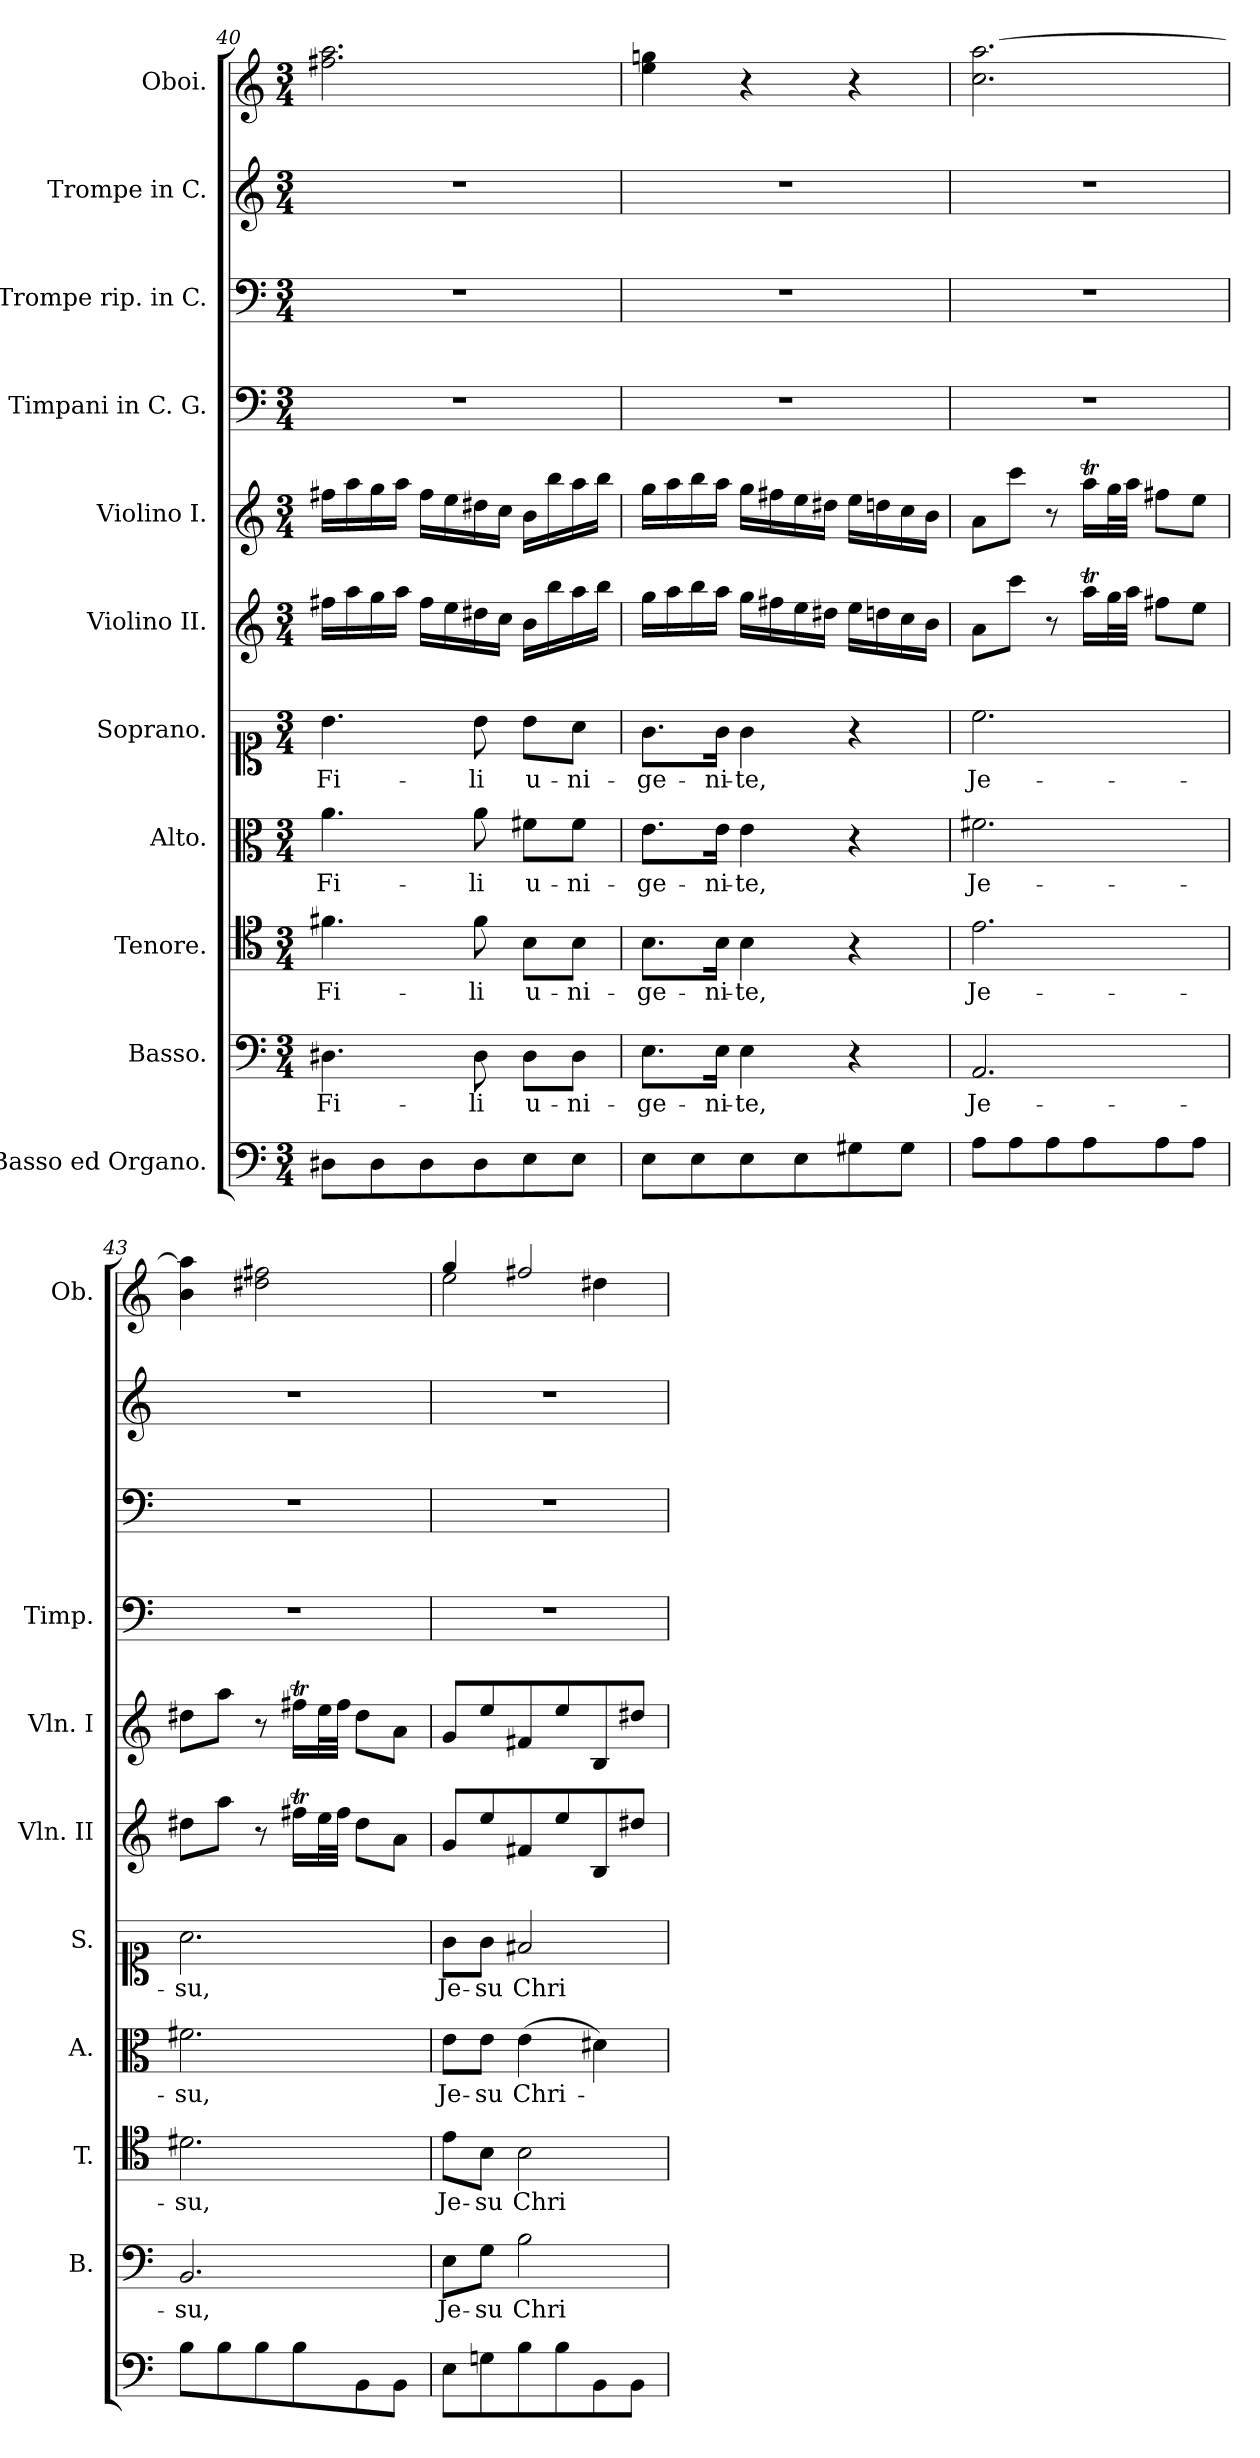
**kern	**kern	**text	**kern	**text	**kern	**text	**kern	**text	**kern	**kern	**kern	**kern	**kern	**kern
*part11	*part10	*part10	*part9	*part9	*part8	*part8	*part7	*part7	*part6	*part5	*part4	*part3	*part2	*part1
*staff11	*staff10	*staff10	*staff9	*staff9	*staff8	*staff8	*staff7	*staff7	*staff6	*staff5	*staff4	*staff3	*staff2	*staff1
*I"Basso ed  Organo.	*I"Basso.	*	*I"Tenore.	*	*I"Alto.	*	*I"Soprano.	*	*I"Violino II.	*I"Violino I.	*I"Timpani in C. G.	*I"Trompe rip. in C.	*I"Trompe in C.	*I"Oboi.
*	*I'B.	*	*I'T.	*	*I'A.	*	*I'S.	*	*I'Vln. II	*I'Vln. I	*I'Timp.	*	*	*I'Ob.
*clefF4	*clefF4	*	*clefC4	*	*clefC3	*	*clefC1	*	*clefG2	*clefG2	*clefF4	*clefF4	*clefG2	*clefG2
*k[]	*k[]	*	*k[]	*	*k[]	*	*k[]	*	*k[]	*k[]	*k[]	*k[]	*k[]	*k[]
*M3/4	*M3/4	*	*M3/4	*	*M3/4	*	*M3/4	*	*M3/4	*M3/4	*M3/4	*M3/4	*M3/4	*M3/4
=40	=40	=40	=40	=40	=40	=40	=40	=40	=40	=40	=40	=40	=40	=40
!	!	!LO:LY:b	!	!LO:LY:b	!	!LO:LY:b	!	!LO:LY:b	!	!	!	!	!	!
8D#X\L	4.D#X\	Fi-	4.f#X\	Fi-	4.a\	Fi-	4.b\	Fi-	16ff#X\LL	16ff#X\LL	2.r	2.r	2.r	2.ff#X\ 2.aa\
.	.	.	.	.	.	.	.	.	16aa\	16aa\	.	.	.	.
8D#\	.	.	.	.	.	.	.	.	16gg\	16gg\	.	.	.	.
.	.	.	.	.	.	.	.	.	16aa\JJ	16aa\JJ	.	.	.	.
8D#\	.	.	.	.	.	.	.	.	16ff#\LL	16ff#\LL	.	.	.	.
.	.	.	.	.	.	.	.	.	16ee\	16ee\	.	.	.	.
!	!	!LO:LY:b	!	!LO:LY:b	!	!LO:LY:b	!	!LO:LY:b	!	!	!	!	!	!
8D#\	8D#\	-li	8f#\	-li	8a\	-li	8b\	-li	16dd#X\	16dd#X\	.	.	.	.
.	.	.	.	.	.	.	.	.	16cc\JJ	16cc\JJ	.	.	.	.
!	!	!LO:LY:b	!	!LO:LY:b	!	!LO:LY:b	!	!LO:LY:b	!	!	!	!	!	!
8E\	8D#\L	u-	8B\L	u-	8f#X\L	u-	8b\L	u-	16b\LL	16b\LL	.	.	.	.
.	.	.	.	.	.	.	.	.	16bb\	16bb\	.	.	.	.
!	!	!LO:LY:b	!	!LO:LY:b	!	!LO:LY:b	!	!LO:LY:b	!	!	!	!	!	!
8E\J	8D#\J	-ni-	8B\J	-ni-	8f#\J	-ni-	8a\J	-ni-	16aa\	16aa\	.	.	.	.
.	.	.	.	.	.	.	.	.	16bb\JJ	16bb\JJ	.	.	.	.
=41	=41	=41	=41	=41	=41	=41	=41	=41	=41	=41	=41	=41	=41	=41
!	!	!LO:LY:b	!	!LO:LY:b	!	!LO:LY:b	!	!LO:LY:b	!	!	!	!	!	!
8E\L	8.E\L	-ge-	8.B\L	-ge-	8.e\L	-ge-	8.g\L	-ge-	16gg\LL	16gg\LL	2.r	2.r	2.r	4ee\ 4ggn\
.	.	.	.	.	.	.	.	.	16aa\	16aa\	.	.	.	.
8E\	.	.	.	.	.	.	.	.	16bb\	16bb\	.	.	.	.
!	!	!LO:LY:b	!	!LO:LY:b	!	!LO:LY:b	!	!LO:LY:b	!	!	!	!	!	!
.	16E\Jk	-ni-	16B\Jk	-ni-	16e\Jk	-ni-	16g\Jk	-ni-	16aa\JJ	16aa\JJ	.	.	.	.
!	!	!LO:LY:b	!	!LO:LY:b	!	!LO:LY:b	!	!LO:LY:b	!	!	!	!	!	!
8E\	4E\	-te,	4B\	-te,	4e\	-te,	4g\	-te,	16gg\LL	16gg\LL	.	.	.	4r
.	.	.	.	.	.	.	.	.	16ff#X\	16ff#X\	.	.	.	.
8E\	.	.	.	.	.	.	.	.	16ee\	16ee\	.	.	.	.
.	.	.	.	.	.	.	.	.	16dd#X\JJ	16dd#X\JJ	.	.	.	.
8G#X\	4r	.	4r	.	4r	.	4r	.	16ee\LL	16ee\LL	.	.	.	4r
.	.	.	.	.	.	.	.	.	16ddn\	16ddn\	.	.	.	.
8G#\J	.	.	.	.	.	.	.	.	16cc\	16cc\	.	.	.	.
.	.	.	.	.	.	.	.	.	16b\JJ	16b\JJ	.	.	.	.
=42	=42	=42	=42	=42	=42	=42	=42	=42	=42	=42	=42	=42	=42	=42
!	!	!LO:LY:b	!	!LO:LY:b	!	!LO:LY:b	!	!LO:LY:b	!	!	!	!	!	!
8A\L	2.AA/	Je-	2.e\	Je-	2.f#X\	Je-	2.cc\	Je-	8a\L	8a\L	2.r	2.r	2.r	2.cc\ [2.aa\
8A\	.	.	.	.	.	.	.	.	8ccc\J	8ccc\J	.	.	.	.
8A\	.	.	.	.	.	.	.	.	8r	8r	.	.	.	.
8A\	.	.	.	.	.	.	.	.	16aaT\LL	16aaT\LL	.	.	.	.
.	.	.	.	.	.	.	.	.	32gg\L	32gg\L	.	.	.	.
.	.	.	.	.	.	.	.	.	32aa\JJJ	32aa\JJJ	.	.	.	.
8A\	.	.	.	.	.	.	.	.	8ff#X\L	8ff#X\L	.	.	.	.
8A\J	.	.	.	.	.	.	.	.	8ee\J	8ee\J	.	.	.	.
=43	=43	=43	=43	=43	=43	=43	=43	=43	=43	=43	=43	=43	=43	=43
!	!	!LO:LY:b	!	!LO:LY:b	!	!LO:LY:b	!	!LO:LY:b	!	!	!	!	!	!
8B\L	2.BB/	-su,	2.d#X\	-su,	2.f#X\	-su,	2.a\	-su,	8dd#X\L	8dd#X\L	2.r	2.r	2.r	4b\ 4aa\]
8B\	.	.	.	.	.	.	.	.	8aa\J	8aa\J	.	.	.	.
8B\	.	.	.	.	.	.	.	.	8r	8r	.	.	.	2dd#X\ 2ff#X\
8B\	.	.	.	.	.	.	.	.	16ff#Xt\LL	16ff#Xt\LL	.	.	.	.
.	.	.	.	.	.	.	.	.	32ee\L	32ee\L	.	.	.	.
.	.	.	.	.	.	.	.	.	32ff#\JJJ	32ff#\JJJ	.	.	.	.
8BB\	.	.	.	.	.	.	.	.	8dd#\L	8dd#\L	.	.	.	.
8BB\J	.	.	.	.	.	.	.	.	8a\J	8a\J	.	.	.	.
=44	=44	=44	=44	=44	=44	=44	=44	=44	=44	=44	=44	=44	=44	=44
!	!	!LO:LY:b	!	!LO:LY:b	!	!LO:LY:b	!	!LO:LY:b	!	!	!	!	!	!
*	*	*	*	*	*	*	*	*	*	*	*	*	*	*^
8E\L	8E\L	Je-	8e\L	Je-	8e\L	Je-	8g\L	Je-	8g/L	8g/L	2.r	2.r	2.r	4gg/	2ee\
!	!	!LO:LY:b	!	!LO:LY:b	!	!LO:LY:b	!	!LO:LY:b	!	!	!	!	!	!	!
8Gn\	8G\J	-su	8B\J	-su	8e\J	-su	8g\J	-su	8ee/	8ee/	.	.	.	.	.
!	!	!LO:LY:b	!	!LO:LY:b	!	!LO:LY:b	!	!LO:LY:b	!	!	!	!	!	!	!
8B\	2B\	Chri-	2B\	Chri-	(>4e\	Chri-	2f#X/	Chri-	8f#X/	8f#X/	.	.	.	2ff#X/	.
8B\	.	.	.	.	.	.	.	.	8ee/	8ee/	.	.	.	.	.
8BB\	.	.	.	.	4d#X\)	.	.	.	8B/	8B/	.	.	.	.	4dd#X\
8BB\J	.	.	.	.	.	.	.	.	8dd#X/J	8dd#X/J	.	.	.	.	.
*	*	*	*	*	*	*	*	*	*	*	*	*	*	*v	*v
=	=	=	=	=	=	=	=	=	=	=	=	=	=	=
*-	*-	*-	*-	*-	*-	*-	*-	*-	*-	*-	*-	*-	*-	*-
